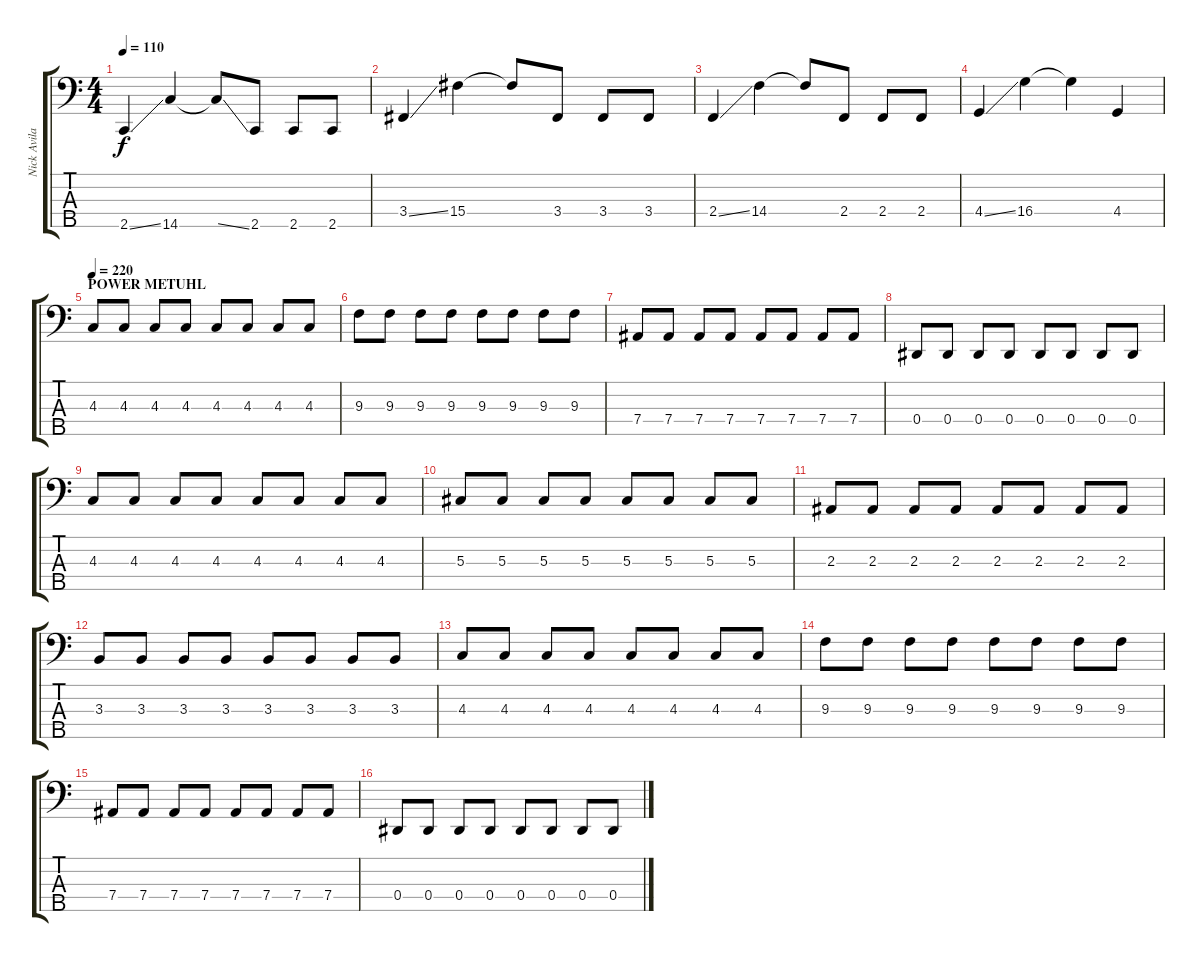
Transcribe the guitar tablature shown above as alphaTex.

\track ("Nick Avila" "Nick Avila") {instrument electricbassfinger}
\staff {score tabs}
\tuning (Gb2 Db2 Ab1 Eb1 Bb0) {hide}
\ts (4 4)
\tempo 110
\clef f4
\ks c
2.5{ss}.4{dy f} 14.5.4 14.5{ss t}.8 2.5.8 2.5.8 2.5.8 |
3.4{ss}.4 15.4.4 15.4{t}.8 3.4.8 3.4.8 3.4.8 |
2.4{ss}.4 14.4.4 14.4{t}.8 2.4.8 2.4.8 2.4.8 |
4.4{ss}.4 16.4.4 16.4{t}.4 4.4.4 |
\section ("" "POWER METUHL")
\tempo 220
4.3.8 4.3.8 4.3.8 4.3.8 4.3.8 4.3.8 4.3.8 4.3.8 |
9.3.8 9.3.8 9.3.8 9.3.8 9.3.8 9.3.8 9.3.8 9.3.8 |
7.4.8 7.4.8 7.4.8 7.4.8 7.4.8 7.4.8 7.4.8 7.4.8 |
0.4.8 0.4.8 0.4.8 0.4.8 0.4.8 0.4.8 0.4.8 0.4.8 |
4.3.8 4.3.8 4.3.8 4.3.8 4.3.8 4.3.8 4.3.8 4.3.8 |
5.3.8 5.3.8 5.3.8 5.3.8 5.3.8 5.3.8 5.3.8 5.3.8 |
2.3.8 2.3.8 2.3.8 2.3.8 2.3.8 2.3.8 2.3.8 2.3.8 |
3.3.8 3.3.8 3.3.8 3.3.8 3.3.8 3.3.8 3.3.8 3.3.8 |
4.3.8 4.3.8 4.3.8 4.3.8 4.3.8 4.3.8 4.3.8 4.3.8 |
9.3.8 9.3.8 9.3.8 9.3.8 9.3.8 9.3.8 9.3.8 9.3.8 |
7.4.8 7.4.8 7.4.8 7.4.8 7.4.8 7.4.8 7.4.8 7.4.8 |
0.4.8 0.4.8 0.4.8 0.4.8 0.4.8 0.4.8 0.4.8 0.4.8
